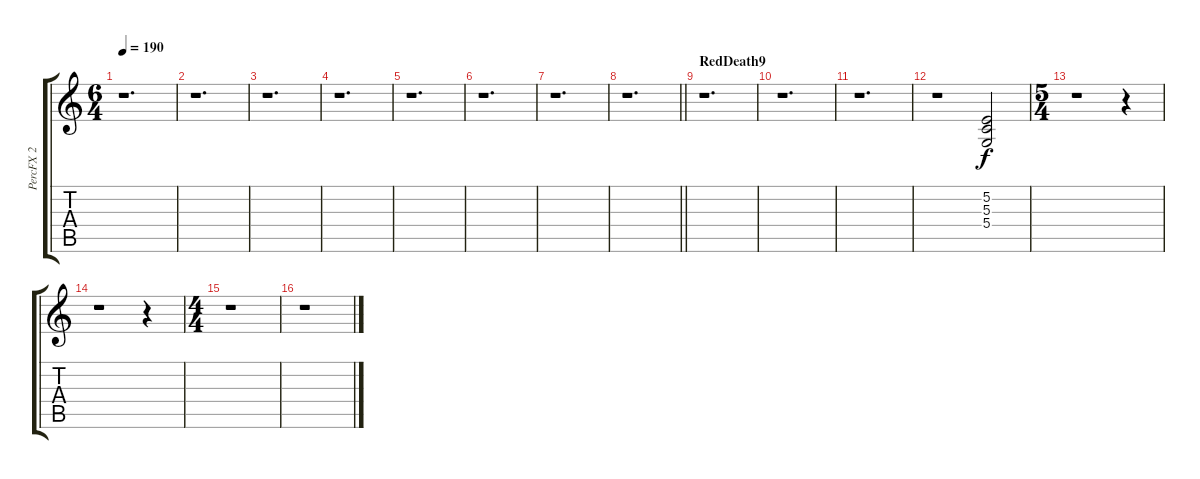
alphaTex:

\track ("PercFX 2" "PercFX 2") {instrument reversecymbal}
\staff {score tabs}
\tuning (E4 B3 G3 D3 A2 D2) {hide}
\ts (6 4)
\tempo 190
\clef g2
\ks c
r.1{d dy f} |
r.1{d} |
r.1{d} |
r.1{d} |
r.1{d} |
r.1{d} |
r.1{d} |
\barLineRight lightlight
r.1{d} |
\section ("" "RedDeath9")
r.1{d} |
r.1{d} |
r.1{d} |
r.1 (5.2 5.3 5.4).2 |
\ts (5 4)
r.1 r.4 |
r.1 r.4 |
\ts (4 4)
r.1 |
r.1
